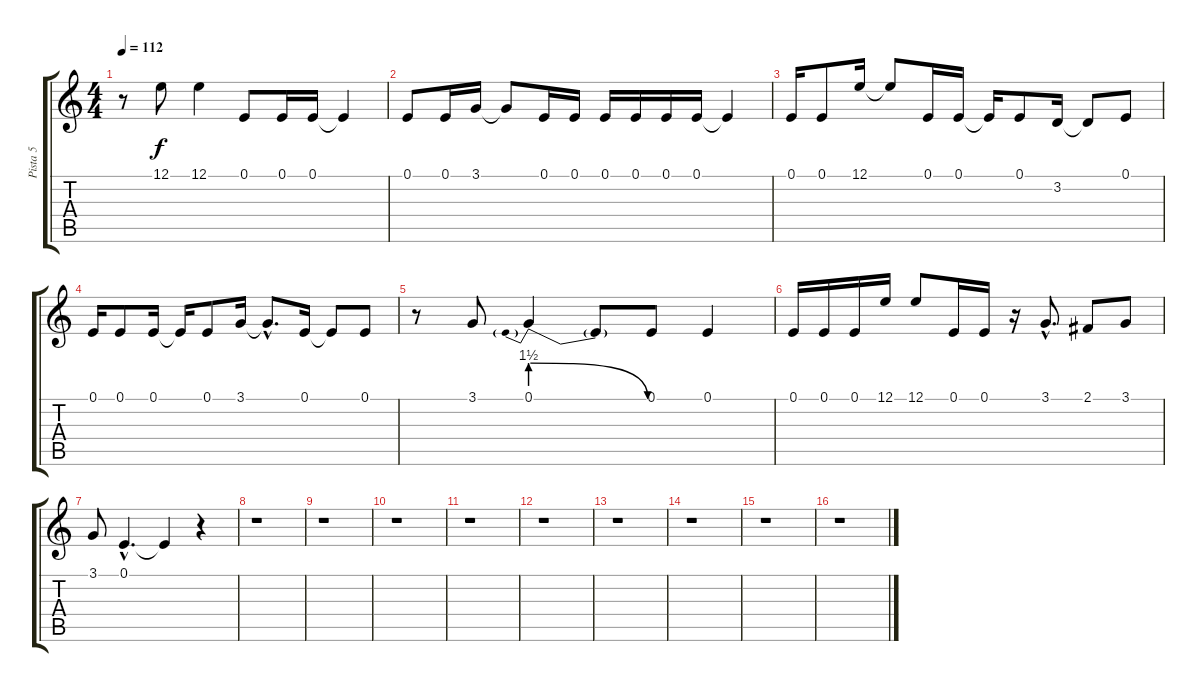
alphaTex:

\track ("Pista 5" "Pista 5") {instrument lead2sawtooth}
\staff {score tabs}
\tuning (E4 B3 G3 D3 A2 E2) {hide}
\ts (4 4)
\tempo 112
\clef g2
\ks c
r.8{dy f} 12.1.8 12.1.4 0.1.8 0.1.16 0.1.16 0.1{t}.4 |
0.1.8 0.1.16 3.1.16 3.1{t}.8 0.1.16 0.1.16 0.1.16 0.1.16 0.1.16 0.1.16 0.1{t}.4 |
0.1.16 0.1.8 12.1.16 12.1{t}.8 0.1.16 0.1.16 0.1{t}.16 0.1.8 3.2.16 3.2{t}.8 0.1.8 |
0.1.16 0.1.8 0.1.16 0.1{t}.16 0.1.8 3.1.16 3.1{hac t}.8{d} 0.1.16 0.1{t}.8 0.1.8 |
r.8 3.1.8 0.1{be (prebendrelease 0 6 60 0)}.4 0.1{t}.8 0.1.8 0.1.4 |
0.1.16 0.1.16 0.1.16 12.1.16 12.1.8 0.1.16 0.1.16 r.16 3.1{hac}.8{d} 2.1.8 3.1.8 |
3.1.8 0.1{hac}.4{d} 0.1{t}.4 r.4 |
r.1 |
r.1 |
r.1 |
r.1 |
r.1 |
r.1 |
r.1 |
r.1 |
r.1
